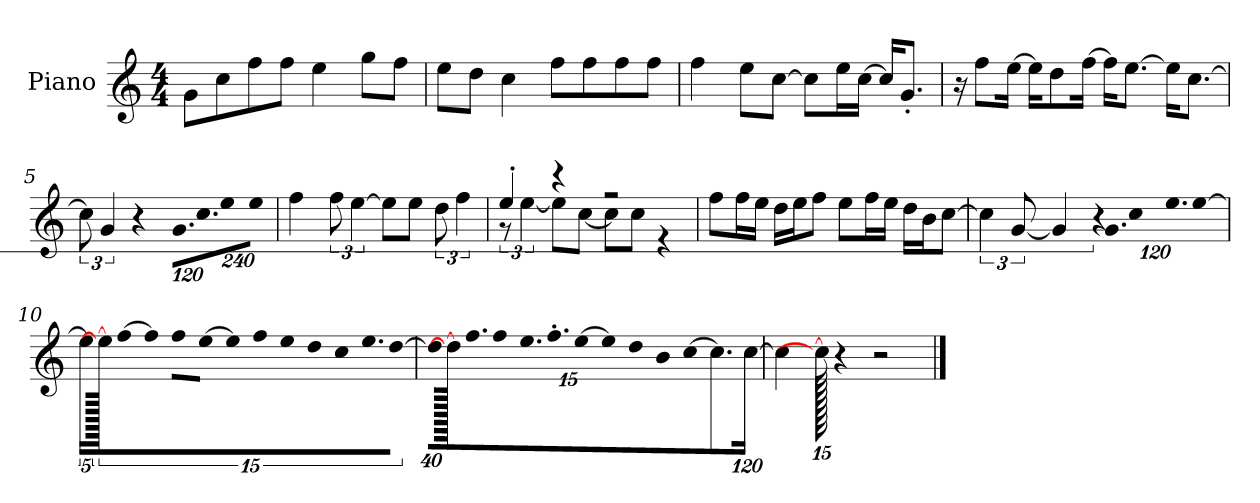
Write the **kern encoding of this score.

**kern
*part1
*staff1
*I"Piano
*I'P-no
*clefG2
*k[]
*M4/4
*MM90
=1
8g\L
8cc\
8ff\
8ff\J
4ee\
8gg\L
8ff\J
=2
8ee\L
8dd\J
4cc\
8ff\L
8ff\
8ff\
8ff\J
=3
4ff\
8ee\L
[8cc\J
8cc\L]
16ee\L
[16cc\JJ
16cc/KL]
8.g'/J
=4
16r
8ff\L
[16ee\Jk
16ee\KL]
8dd\
[16ff\Jk
16ff\KL]
[8.ee\J
16ee\KL]
[8.cc\J
!!LO:LB:g=z
=5
12cc\]
6g/
4r
*Xbrackettup
!LO:N:vis=16.
960%103g\LL
!LO:N:vis=16.
960%103cc\J
!LO:N:vis=8
960%137ee\
!LO:N:vis=8
960%137ee\J
=6
4ff\
*brackettup
12ff\
[6ee\
8ee\L]
8ee\J
12dd\
6ff\
=7
*^
4ee'/	12r
.	[6ee\
4r	8ee\L]
.	[8cc\J
2r	8cc\L]
.	8cc\J
.	4r
*v	*v
=8
8ff\L
16ff\L
16ee\JJ
16dd\LL
16ee\J
8ff\J
8ee\L
16ff\L
16ee\JJ
16dd\LL
16b\J
[8cc\J
!!LO:LB:g=z
=9
6cc\]
[12g/
4g/]
!LO:N:vis=32
640%23r
!LO:N:vis=16.
960%103g\KL
!LO:N:vis=8
960%137cc\
!LO:N:vis=16.
960%103ee\L
[384%41ee\J
=10
20ee\LL]
1920ee\_
[20ff\JJ
5ff\]
10ff\L
[10ee\J
*Xbrackettup
!LO:N:vis=32
640%23ee\KLL]
!LO:N:vis=16
1920%137ff\
!LO:N:vis=32
640%23ee\K
!LO:N:vis=16
1920%137dd\
!LO:N:vis=16
1920%137cc\
!LO:N:vis=16.
960%103ee\
[384%41dd\J
=11
!LO:N:vis=32
640%23dd\KLL]
1920dd\_
!LO:N:vis=16.
960%103ff\J
!LO:N:vis=8
960%137ff\
!LO:N:vis=16.
960%103ee\L
!LO:N:vis=16.
960%103ff'\JJ
[480%17ee\LL
160ee\LL]
24dd\J
12b\
[12cc\J
8.cc\L]
[1920%119cc\Jk
=12
4cc\]
1920cc\_
4r
2r
==
*-
